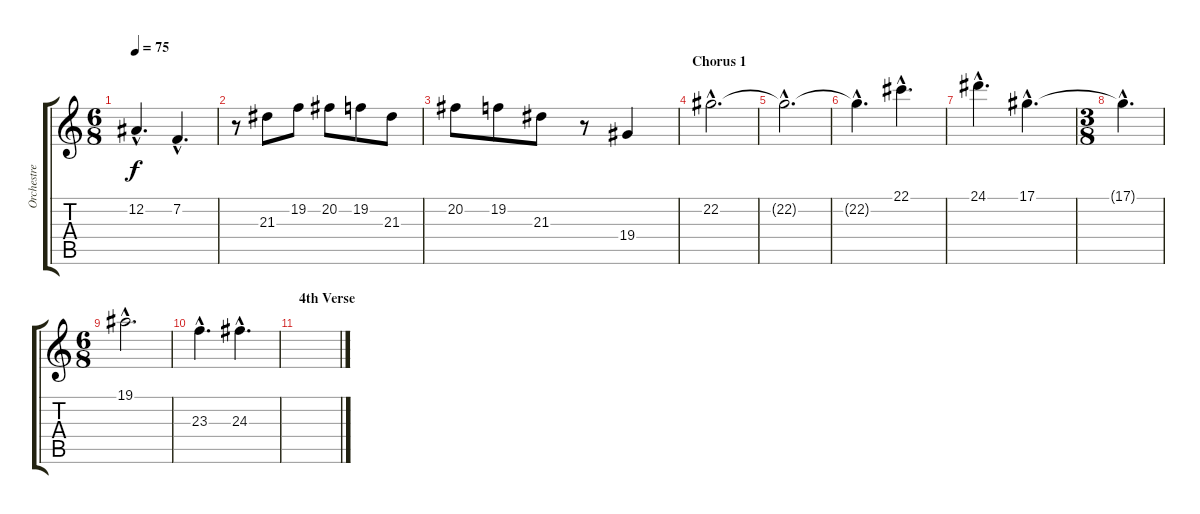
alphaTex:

\track ("Orchestre 3" "Orchestre ") {instrument synthstrings2}
\staff {score tabs}
\tuning (Eb4 Bb3 Gb3 Db3 Ab2 Eb2) {hide}
\ts (6 8)
\tempo 75
\clef g2
\ks c
12.2{hac}.4{d dy f} 7.2{hac}.4{d} |
r.8 21.3.8 19.2.8 20.2.8 19.2.8 21.3.8 |
20.2.8 19.2.8 21.3.8 r.8 19.4.4 |
\section ("" "Chorus 1")
22.2{hac}.2{d} |
22.2{hac t}.2{d} |
22.2{hac t}.4{d} 22.1{hac}.4{d} |
24.1{hac}.4{d} 17.1{hac}.4{d} |
\ts (3 8)
17.1{hac t}.4{d} |
\ts (6 8)
19.1{hac}.2{d} |
23.3{hac}.4{d} 24.3{hac}.4{d} |
\section ("" "4th Verse")
